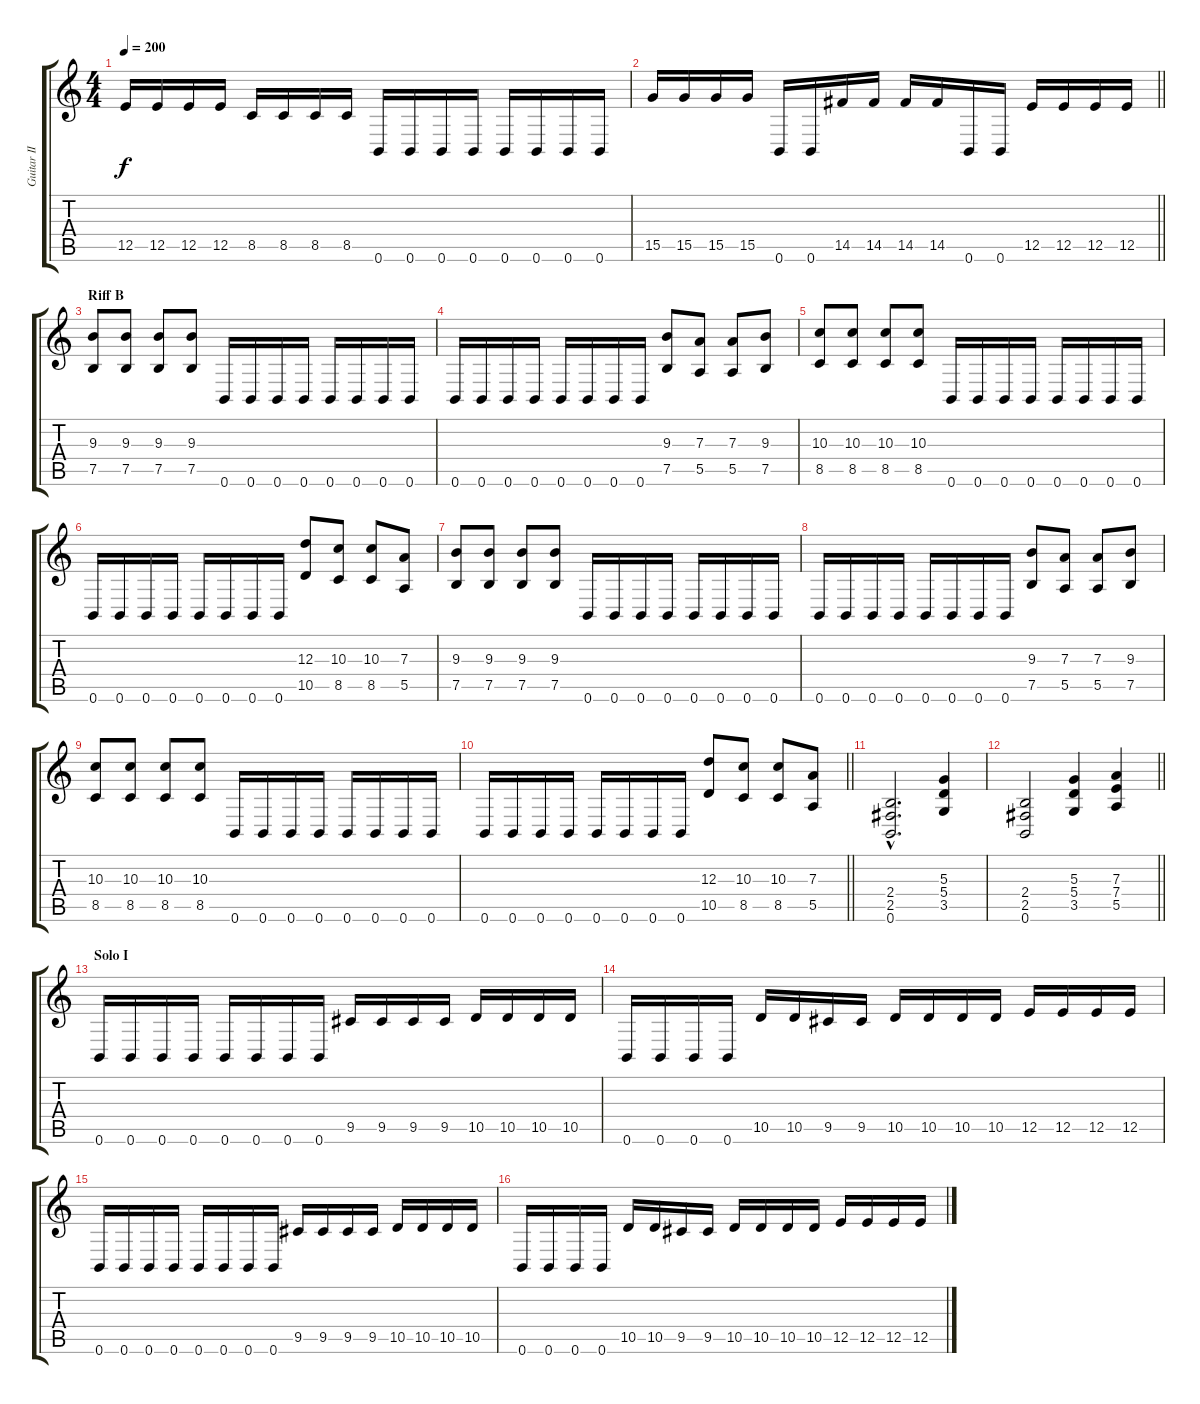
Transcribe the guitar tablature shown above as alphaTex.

\track ("Guitar II" "Guitar II") {instrument distortionguitar}
\staff {score tabs}
\tuning (B3 Gb3 D3 A2 E2 B1) {hide}
\ts (4 4)
\tempo 200
\clef g2
\ks c
12.5.16{dy f} 12.5.16 12.5.16 12.5.16 8.5.16 8.5.16 8.5.16 8.5.16 0.6.16 0.6.16 0.6.16 0.6.16 0.6.16 0.6.16 0.6.16 0.6.16 |
\barLineRight lightlight
15.5.16 15.5.16 15.5.16 15.5.16 0.6.16 0.6.16 14.5.16 14.5.16 14.5.16 14.5.16 0.6.16 0.6.16 12.5.16 12.5.16 12.5.16 12.5.16 |
\section ("" "Riff B")
(9.3 7.5).8 (9.3 7.5).8 (9.3 7.5).8 (9.3 7.5).8 0.6.16 0.6.16 0.6.16 0.6.16 0.6.16 0.6.16 0.6.16 0.6.16 |
0.6.16 0.6.16 0.6.16 0.6.16 0.6.16 0.6.16 0.6.16 0.6.16 (9.3 7.5).8 (7.3 5.5).8 (7.3 5.5).8 (9.3 7.5).8 |
(10.3 8.5).8 (10.3 8.5).8 (10.3 8.5).8 (10.3 8.5).8 0.6.16 0.6.16 0.6.16 0.6.16 0.6.16 0.6.16 0.6.16 0.6.16 |
0.6.16 0.6.16 0.6.16 0.6.16 0.6.16 0.6.16 0.6.16 0.6.16 (12.3 10.5).8 (10.3 8.5).8 (10.3 8.5).8 (7.3 5.5).8 |
(9.3 7.5).8 (9.3 7.5).8 (9.3 7.5).8 (9.3 7.5).8 0.6.16 0.6.16 0.6.16 0.6.16 0.6.16 0.6.16 0.6.16 0.6.16 |
0.6.16 0.6.16 0.6.16 0.6.16 0.6.16 0.6.16 0.6.16 0.6.16 (9.3 7.5).8 (7.3 5.5).8 (7.3 5.5).8 (9.3 7.5).8 |
(10.3 8.5).8 (10.3 8.5).8 (10.3 8.5).8 (10.3 8.5).8 0.6.16 0.6.16 0.6.16 0.6.16 0.6.16 0.6.16 0.6.16 0.6.16 |
\barLineRight lightlight
0.6.16 0.6.16 0.6.16 0.6.16 0.6.16 0.6.16 0.6.16 0.6.16 (12.3 10.5).8 (10.3 8.5).8 (10.3 8.5).8 (7.3 5.5).8 |
\section ("" "")
(2.4{hac} 2.5{hac} 0.6{hac}).2{d} (5.3 5.4 3.5).4 |
\barLineRight lightlight
(2.4 2.5 0.6).2 (5.3 5.4 3.5).4 (7.3 7.4 5.5).4 |
\section ("" "Solo I")
0.6.16 0.6.16 0.6.16 0.6.16 0.6.16 0.6.16 0.6.16 0.6.16 9.5.16 9.5.16 9.5.16 9.5.16 10.5.16 10.5.16 10.5.16 10.5.16 |
0.6.16 0.6.16 0.6.16 0.6.16 10.5.16 10.5.16 9.5.16 9.5.16 10.5.16 10.5.16 10.5.16 10.5.16 12.5.16 12.5.16 12.5.16 12.5.16 |
0.6.16 0.6.16 0.6.16 0.6.16 0.6.16 0.6.16 0.6.16 0.6.16 9.5.16 9.5.16 9.5.16 9.5.16 10.5.16 10.5.16 10.5.16 10.5.16 |
0.6.16 0.6.16 0.6.16 0.6.16 10.5.16 10.5.16 9.5.16 9.5.16 10.5.16 10.5.16 10.5.16 10.5.16 12.5.16 12.5.16 12.5.16 12.5.16
